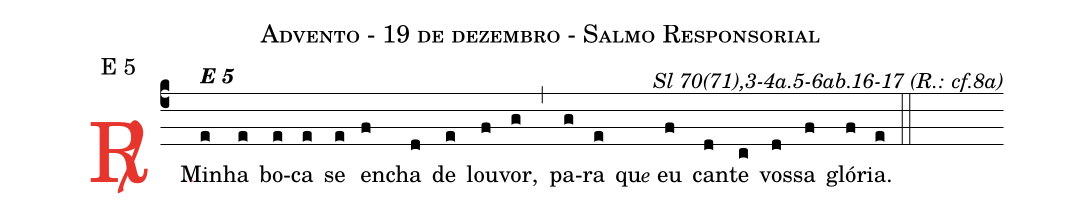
name: Advento - 19 de dezembro - Salmo Responsorial;
mode: E 5;
commentary: Sl 70(71),3-4a.5-6ab.16-17 (R.: cf.8a);
%%
(c4)

<c><sp>R/</sp>.</c>() Mi<alt>\textbf{E 5}</alt>(e)nha(e) bo(e)ca(e) se(e) en(f)cha(d) de(e) lou(f)vor,(g) (,) pa(g)ra(e) qu<e>e</e> eu(f) can(d)te(c) vos(d)sa(f) gló(f)ria.(e)

(::)
